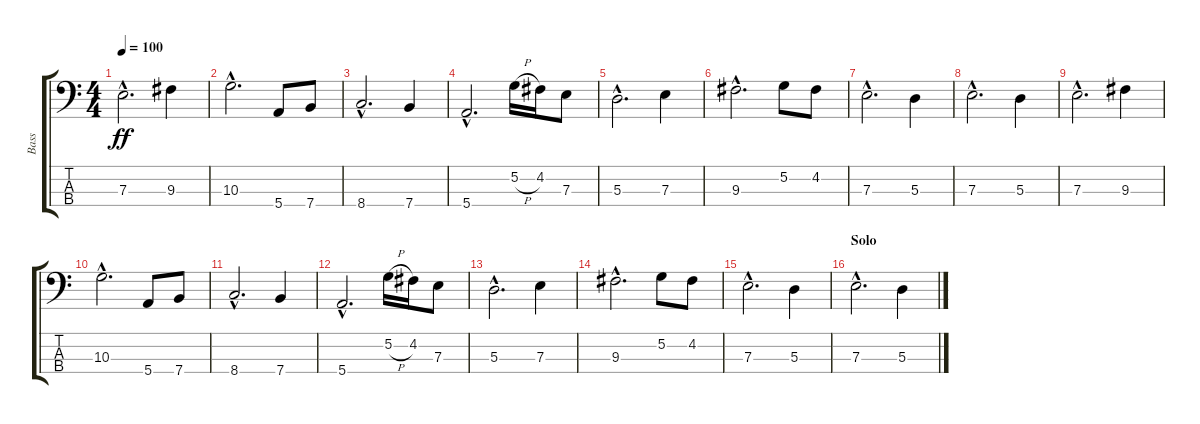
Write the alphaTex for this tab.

\track ("Bass      " "Bass      ") {instrument electricbassfinger}
\staff {score tabs}
\tuning (G2 D2 A1 E1) {hide}
\ts (4 4)
\tempo 100
\clef f4
\ks c
7.3{hac}.2{d dy ff instrument electricbassfinger} 9.3.4 |
10.3{hac}.2{d} 5.4.8 7.4.8 |
8.4{hac}.2{d} 7.4.4 |
5.4{hac}.2{d} 5.2{h}.16 4.2.16 7.3.8 |
5.3{hac}.2{d} 7.3.4 |
9.3{hac}.2{d} 5.2.8 4.2.8 |
7.3{hac}.2{d} 5.3.4 |
7.3{hac}.2{d} 5.3.4 |
7.3{hac}.2{d} 9.3.4 |
10.3{hac}.2{d} 5.4.8 7.4.8 |
8.4{hac}.2{d} 7.4.4 |
5.4{hac}.2{d} 5.2{h}.16 4.2.16 7.3.8 |
5.3{hac}.2{d} 7.3.4 |
9.3{hac}.2{d} 5.2.8 4.2.8 |
7.3{hac}.2{d} 5.3.4 |
\section ("" "Solo")
7.3{hac}.2{d} 5.3.4
